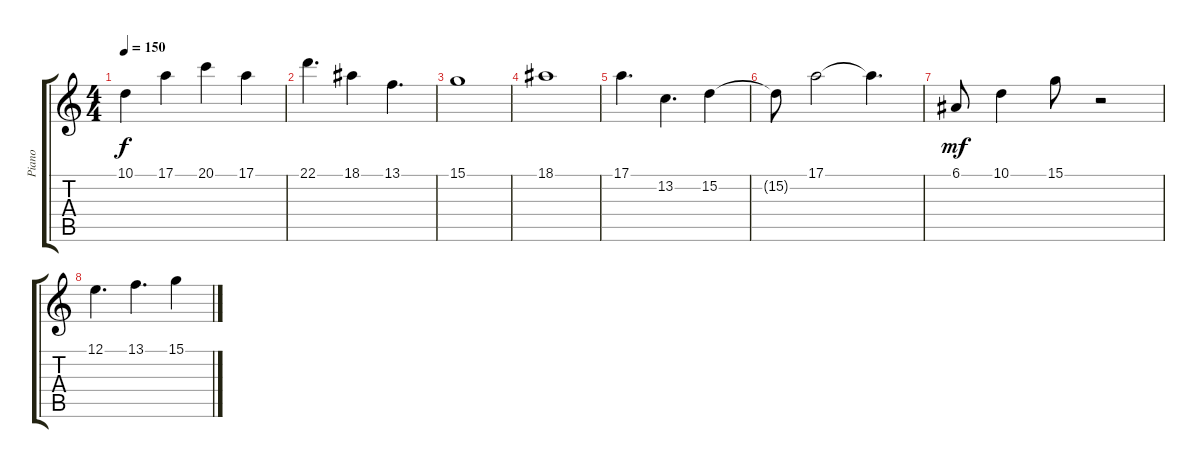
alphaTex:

\track ("Piano" "Piano") {instrument brightacousticpiano}
\staff {score tabs}
\tuning (E4 B3 G3 D3 A2 D2) {hide}
\ts (4 4)
\tempo 150
\clef g2
\ks c
10.1.4{dy f volume 9} 17.1.4 20.1.4 17.1.4 |
22.1.4{d} 18.1.4 13.1.4{d} |
15.1.1 |
18.1.1 |
17.1.4{d volume 13} 13.2.4{d} 15.2.4 |
15.2{t}.8 17.1.2 17.1{t}.4{d} |
6.1.8{dy mf} 10.1.4 15.1.8 r.2 |
12.1.4{d} 13.1.4{d} 15.1.4
